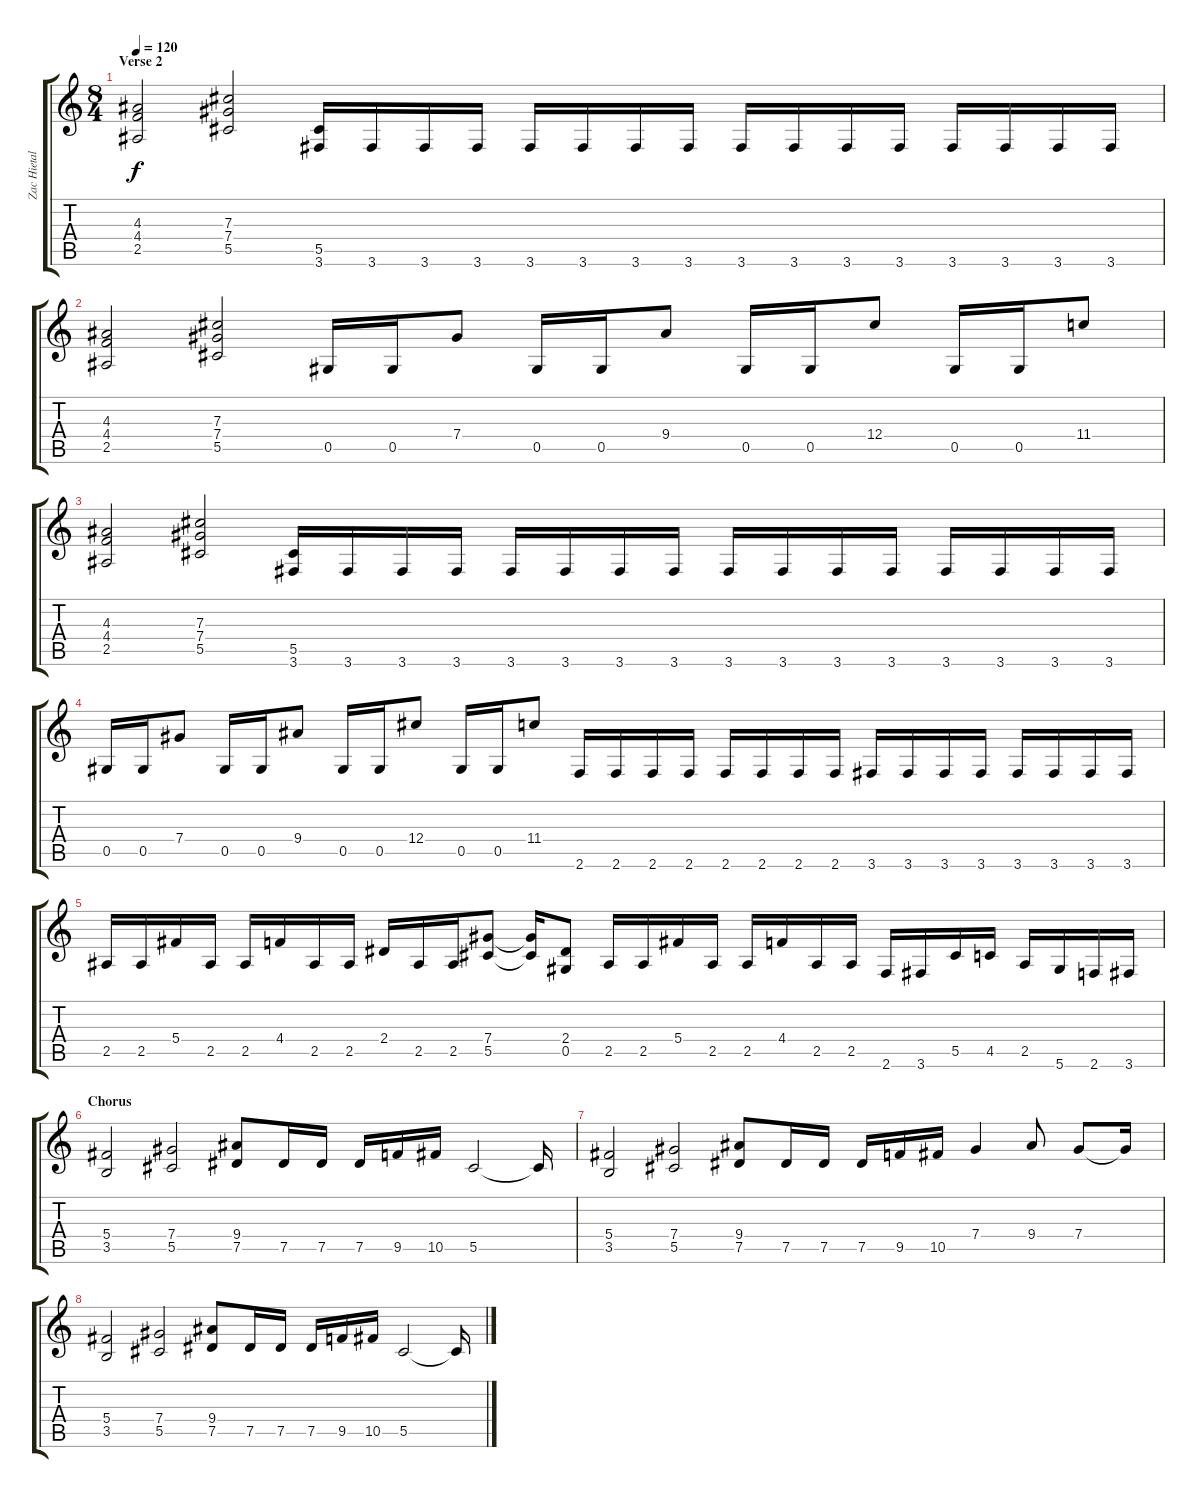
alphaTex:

\track ("Zac Hietala" "Zac Hietal") {instrument overdrivenguitar}
\staff {score tabs}
\tuning (Eb4 Bb3 Gb3 Db3 Ab2 Eb2) {hide}
\ts (8 4)
\section ("" "Verse 2")
\tempo 120
\clef g2
\ks c
(4.3 4.4 2.5).2{dy f} (7.3 7.4 5.5).2 (5.5 3.6).16 3.6.16 3.6.16 3.6.16 3.6.16 3.6.16 3.6.16 3.6.16 3.6.16 3.6.16 3.6.16 3.6.16 3.6.16 3.6.16 3.6.16 3.6.16 |
(4.3 4.4 2.5).2 (7.3 7.4 5.5).2 0.5.16 0.5.16 7.4.8 0.5.16 0.5.16 9.4.8 0.5.16 0.5.16 12.4.8 0.5.16 0.5.16 11.4.8 |
(4.3 4.4 2.5).2 (7.3 7.4 5.5).2 (5.5 3.6).16 3.6.16 3.6.16 3.6.16 3.6.16 3.6.16 3.6.16 3.6.16 3.6.16 3.6.16 3.6.16 3.6.16 3.6.16 3.6.16 3.6.16 3.6.16 |
0.5.16 0.5.16 7.4.8 0.5.16 0.5.16 9.4.8 0.5.16 0.5.16 12.4.8 0.5.16 0.5.16 11.4.8 2.6.16 2.6.16 2.6.16 2.6.16 2.6.16 2.6.16 2.6.16 2.6.16 3.6.16 3.6.16 3.6.16 3.6.16 3.6.16 3.6.16 3.6.16 3.6.16 |
2.5.16 2.5.16 5.4.16 2.5.16 2.5.16 4.4.16 2.5.16 2.5.16 2.4.16 2.5.16 2.5.16 (7.4 5.5).8 (7.4{t} 5.5{t}).16 (2.4 0.5).8 2.5.16 2.5.16 5.4.16 2.5.16 2.5.16 4.4.16 2.5.16 2.5.16 2.6.16 3.6.16 5.5.16 4.5.16 2.5.16 5.6.16 2.6.16 3.6.16 |
\section ("" "Chorus")
(5.4 3.5).2 (7.4 5.5).2 (9.4 7.5).8 7.5.16 7.5.16 7.5.16 9.5.16 10.5.16 5.5.2 5.5{t}.16 |
(5.4 3.5).2 (7.4 5.5).2 (9.4 7.5).8 7.5.16 7.5.16 7.5.16 9.5.16 10.5.16 7.4.4 9.4.8 7.4.8 7.4{t}.16 |
(5.4 3.5).2 (7.4 5.5).2 (9.4 7.5).8 7.5.16 7.5.16 7.5.16 9.5.16 10.5.16 5.5.2 5.5{t}.16
